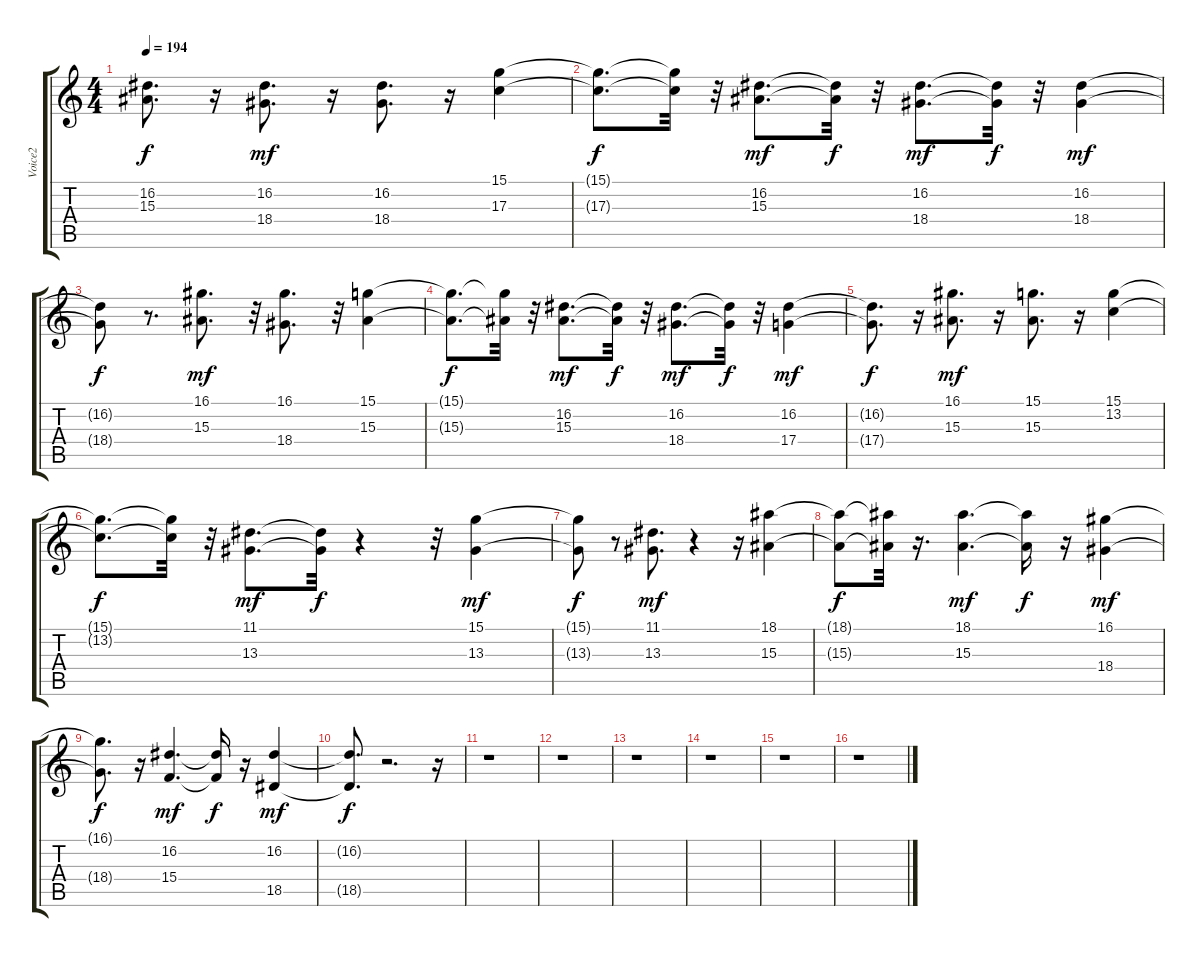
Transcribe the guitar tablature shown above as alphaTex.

\track ("Voice2" "Voice2") {instrument voiceoohs}
\staff {score tabs}
\tuning (E4 B3 G3 D3 A2 E2) {hide}
\ts (4 4)
\tempo 194
\clef g2
\ks c
(16.2{t} 15.3{t}).8{d dy f} r.16 (16.2 18.4).8{d dy mf} r.16 (16.2 18.4).8{d} r.16 (15.1 17.3).4 |
(15.1{t} 17.3{t}).8{d dy f} (15.1{t} 17.3{t}).32 r.32 (16.2 15.3).8{d dy mf} (16.2{t} 15.3{t}).32{dy f} r.32 (16.2 18.4).8{d dy mf} (16.2{t} 18.4{t}).32{dy f} r.32 (16.2 18.4).4{dy mf} |
(16.2{t} 18.4{t}).8{dy f} r.8{d} (16.1 15.3).8{d dy mf} r.32 (16.1 18.4).8{d} r.32 (15.1 15.3).4 |
(15.1{t} 15.3{t}).8{d dy f} (15.1{t} 15.3{t}).32 r.32 (16.2 15.3).8{d dy mf} (16.2{t} 15.3{t}).32{dy f} r.32 (16.2 18.4).8{d dy mf} (16.2{t} 18.4{t}).32{dy f} r.32 (16.2 17.4).4{dy mf} |
(16.2{t} 17.4{t}).8{d dy f} r.16 (16.1 15.3).8{d dy mf} r.16 (15.1 15.3).8{d} r.16 (15.1 13.2).4 |
(15.1{t} 13.2{t}).8{d dy f} (15.1{t} 13.2{t}).32 r.32 (11.1 13.3).8{d dy mf} (11.1{t} 13.3{t}).32{dy f} r.4 r.32 (15.1 13.3).4{dy mf} |
(15.1{t} 13.3{t}).8{dy f} r.8 (11.1 13.3).8{d dy mf} r.4 r.16 (18.1 15.3).4 |
(18.1{t} 15.3{t}).8{dy f} (18.1{t} 15.3{t}).32 r.16{d} (18.1 15.3).4{d dy mf} (18.1{t} 15.3{t}).16{dy f} r.16 (16.1 18.4).4{dy mf} |
(16.1{t} 18.4{t}).8{d dy f} r.16 (16.2 15.4).4{d dy mf} (16.2{t} 15.4{t}).16{dy f} r.16 (16.2 18.5).4{dy mf} |
(16.2{t} 18.5{t}).8{d dy f} r.2{d} r.16 |
r.1 |
r.1 |
r.1 |
r.1 |
r.1 |
r.1
